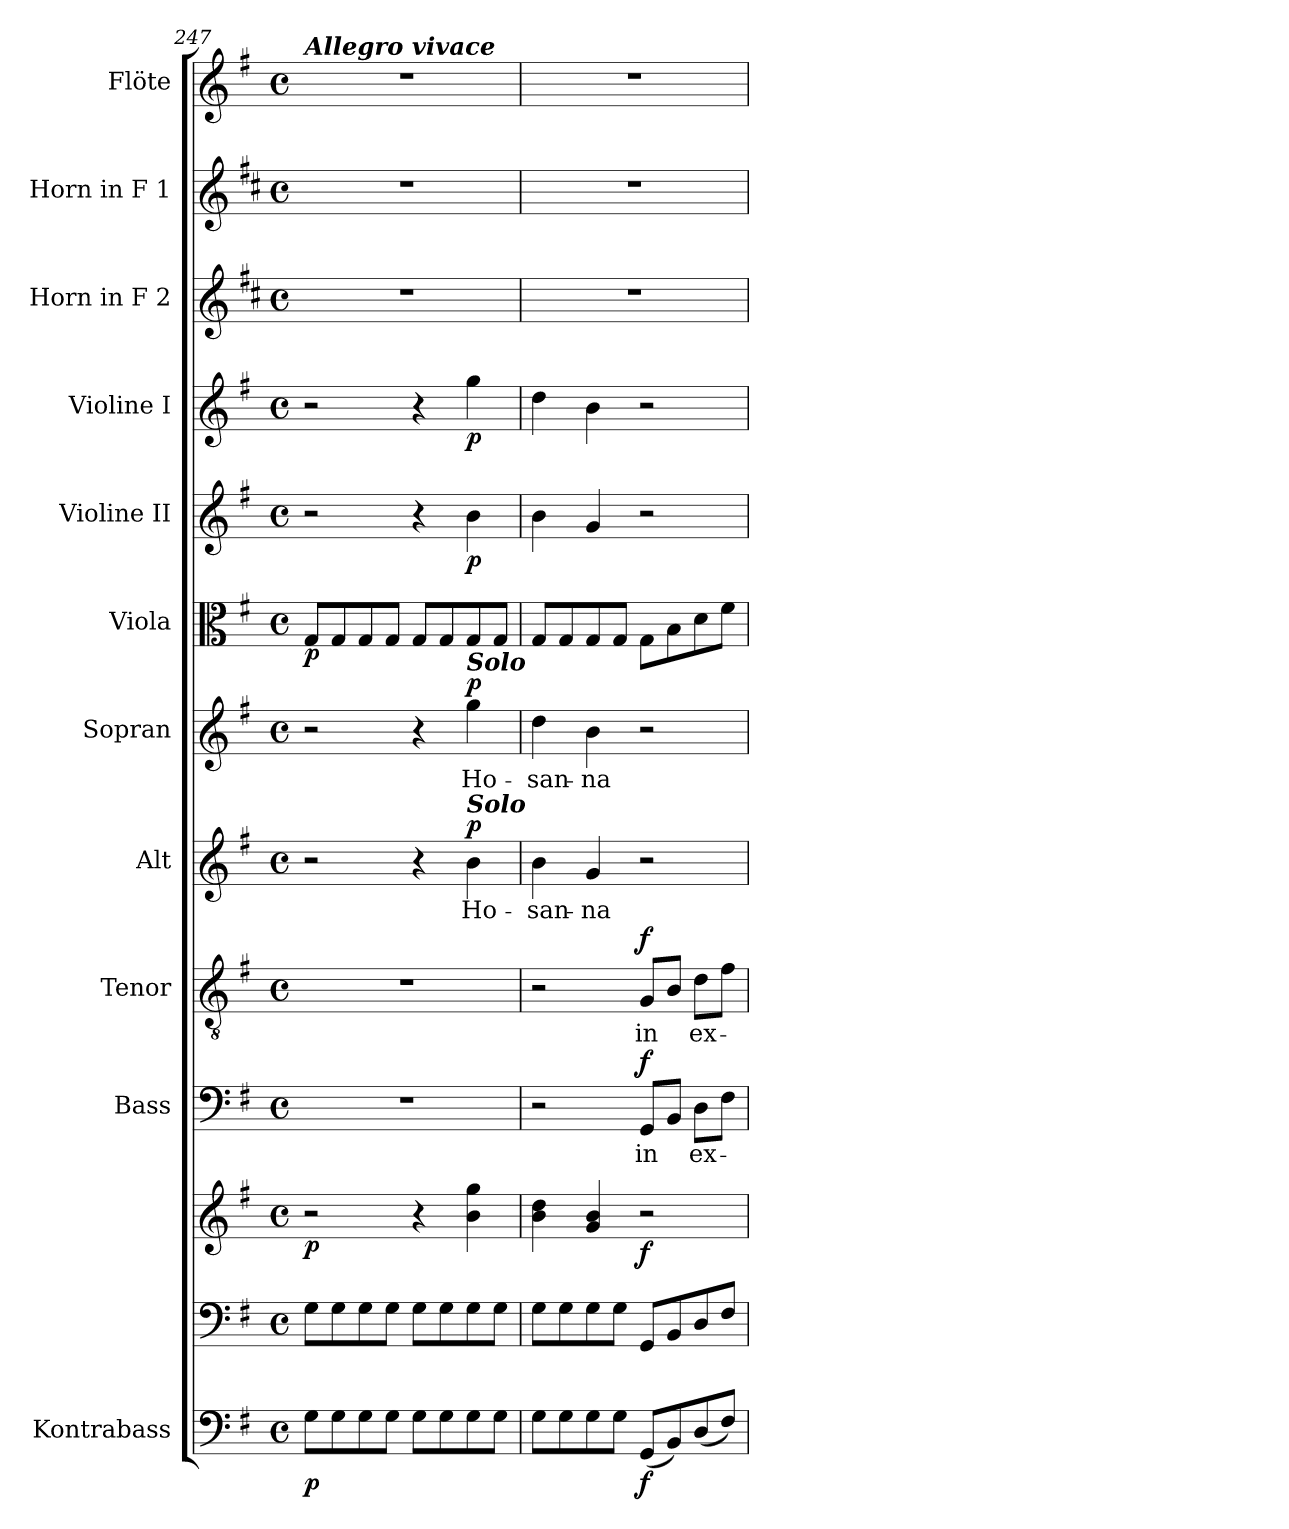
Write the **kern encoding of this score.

**kern	**dynam	**kern	**kern	**dynam	**kern	**text	**dynam	**kern	**text	**dynam	**kern	**text	**dynam	**kern	**text	**dynam	**kern	**dynam	**kern	**dynam	**kern	**dynam	**kern	**kern	**kern
*part12	*part12	*part11	*part11	*part11	*part10	*part10	*part10	*part9	*part9	*part9	*part8	*part8	*part8	*part7	*part7	*part7	*part6	*part6	*part5	*part5	*part4	*part4	*part3	*part2	*part1
*staff13	*staff13	*staff12	*staff11	*staff11/12	*staff10	*staff10	*staff10	*staff9	*staff9	*staff9	*staff8	*staff8	*staff8	*staff7	*staff7	*staff7	*staff6	*staff6	*staff5	*staff5	*staff4	*staff4	*staff3	*staff2	*staff1
*I"Kontrabass	*	*	*	*	*I"Bass	*	*	*I"Tenor	*	*	*I"Alt	*	*	*I"Sopran	*	*	*I"Viola	*	*I"Violine II	*	*I"Violine I	*	*I"Horn in F 2	*I"Horn in F 1	*I"Flöte
*I'Kb.	*	*	*	*	*I'B.	*	*	*I'T.	*	*	*I'A.	*	*	*I'S.	*	*	*I'Vla.	*	*I'Vl. II	*	*I'Vl. I	*	*	*	*I'Fl.
*clefF4	*	*clefF4	*clefG2	*	*clefF4	*	*	*clefGv2	*	*	*clefG2	*	*	*clefG2	*	*	*clefC3	*	*clefG2	*	*clefG2	*	*clefG2	*clefG2	*clefG2
*ITrd7c12	*	*	*	*	*	*	*	*	*	*	*	*	*	*	*	*	*	*	*	*	*	*	*ITrd4c7	*ITrd4c7	*
*k[f#]	*	*k[f#]	*k[f#]	*	*k[f#]	*	*	*k[f#]	*	*	*k[f#]	*	*	*k[f#]	*	*	*k[f#]	*	*k[f#]	*	*k[f#]	*	*k[f#]	*k[f#]	*k[f#]
*G:	*	*G:	*G:	*	*G:	*	*	*G:	*	*	*G:	*	*	*G:	*	*	*G:	*	*G:	*	*G:	*	*G:	*G:	*G:
*M4/4	*	*M4/4	*M4/4	*	*M4/4	*	*	*M4/4	*	*	*M4/4	*	*	*M4/4	*	*	*M4/4	*	*M4/4	*	*M4/4	*	*M4/4	*M4/4	*M4/4
*met(c)	*	*met(c)	*met(c)	*	*met(c)	*	*	*met(c)	*	*	*met(c)	*	*	*met(c)	*	*	*met(c)	*	*met(c)	*	*met(c)	*	*met(c)	*met(c)	*met(c)
=247	=247	=247	=247	=247	=247	=247	=247	=247	=247	=247	=247	=247	=247	=247	=247	=247	=247	=247	=247	=247	=247	=247	=247	=247	=247
!	!	!	!	!	!	!	!	!	!	!	!	!	!	!	!	!	!	!	!	!	!	!	!	!	!LO:TX:a:Bi:t=Allegro vivace
!	!LO:DY:b	!	!	!LO:DY:b	!	!	!	!	!	!	!	!	!	!	!	!	!	!LO:DY:b	!	!	!	!	!	!	!
8GG\L	p	8G\L	2r	p	1r	.	.	1r	.	.	2r	.	.	2r	.	.	8G/L	p	2r	.	2r	.	1r	1r	1r
8GG\	.	8G\	.	.	.	.	.	.	.	.	.	.	.	.	.	.	8G/	.	.	.	.	.	.	.	.
8GG\	.	8G\	.	.	.	.	.	.	.	.	.	.	.	.	.	.	8G/	.	.	.	.	.	.	.	.
8GG\J	.	8G\J	.	.	.	.	.	.	.	.	.	.	.	.	.	.	8G/J	.	.	.	.	.	.	.	.
8GG\L	.	8G\L	4r	.	.	.	.	.	.	.	4r	.	.	4r	.	.	8G/L	.	4r	.	4r	.	.	.	.
8GG\	.	8G\	.	.	.	.	.	.	.	.	.	.	.	.	.	.	8G/	.	.	.	.	.	.	.	.
!	!	!	!	!	!	!	!	!	!	!	!	!	!	!LO:TX:a:Bi:t=Solo	!	!	!	!	!	!	!	!	!	!	!
!	!	!	!	!	!	!	!	!	!	!	!LO:TX:a:Bi:t=Solo	!	!	!	!	!	!	!	!	!	!	!	!	!	!
!	!	!	!	!	!	!	!	!	!	!	!	!LO:LY:b	!LO:DY:a	!	!LO:LY:b	!LO:DY:a	!	!	!	!LO:DY:b	!	!LO:DY:b	!	!	!
8GG\	.	8G\	4b\ 4gg\	.	.	.	.	.	.	.	4b\	Ho-	p	4gg\	Ho-	p	8G/	.	4b\	p	4gg\	p	.	.	.
8GG\J	.	8G\J	.	.	.	.	.	.	.	.	.	.	.	.	.	.	8G/J	.	.	.	.	.	.	.	.
=248	=248	=248	=248	=248	=248	=248	=248	=248	=248	=248	=248	=248	=248	=248	=248	=248	=248	=248	=248	=248	=248	=248	=248	=248	=248
!	!	!	!	!	!	!	!	!	!	!	!	!LO:LY:b	!	!	!LO:LY:b	!	!	!	!	!	!	!	!	!	!
8GG\L	.	8G\L	4b\ 4dd\	.	2r	.	.	2r	.	.	4b\	-san-	.	4dd\	-san-	.	8G/L	.	4b\	.	4dd\	.	1r	1r	1r
8GG\	.	8G\	.	.	.	.	.	.	.	.	.	.	.	.	.	.	8G/	.	.	.	.	.	.	.	.
!	!	!	!	!	!	!	!	!	!	!	!	!LO:LY:b	!	!	!LO:LY:b	!	!	!	!	!	!	!	!	!	!
8GG\	.	8G\	4g/ 4b/	.	.	.	.	.	.	.	4g/	-na	.	4b\	-na	.	8G/	.	4g/	.	4b\	.	.	.	.
8GG\J	.	8G\J	.	.	.	.	.	.	.	.	.	.	.	.	.	.	8G/J	.	.	.	.	.	.	.	.
!	!LO:DY:b	!	!	!LO:DY:b	!	!LO:LY:b	!LO:DY:a	!	!LO:LY:b	!LO:DY:a	!	!	!	!	!	!	!	!	!	!	!	!	!	!	!
(<8GGG/L	f	8GG/L	2r	f	8GG/L	in	f	8G/L	in	f	2r	.	.	2r	.	.	8G\L	.	2r	.	2r	.	.	.	.
8BBB/)	.	8BB/	.	.	8BB/J	.	.	8B/J	.	.	.	.	.	.	.	.	8B\	.	.	.	.	.	.	.	.
!	!	!	!	!	!	!LO:LY:b	!	!	!LO:LY:b	!	!	!	!	!	!	!	!	!	!	!	!	!	!	!	!
(<8DD/	.	8D/	.	.	8D\L	ex-	.	8d\L	ex-	.	.	.	.	.	.	.	8d\	.	.	.	.	.	.	.	.
8FF#/J)	.	8F#/J	.	.	8F#\J	.	.	8f#\J	.	.	.	.	.	.	.	.	8f#\J	.	.	.	.	.	.	.	.
=	=	=	=	=	=	=	=	=	=	=	=	=	=	=	=	=	=	=	=	=	=	=	=	=	=
*-	*-	*-	*-	*-	*-	*-	*-	*-	*-	*-	*-	*-	*-	*-	*-	*-	*-	*-	*-	*-	*-	*-	*-	*-	*-
